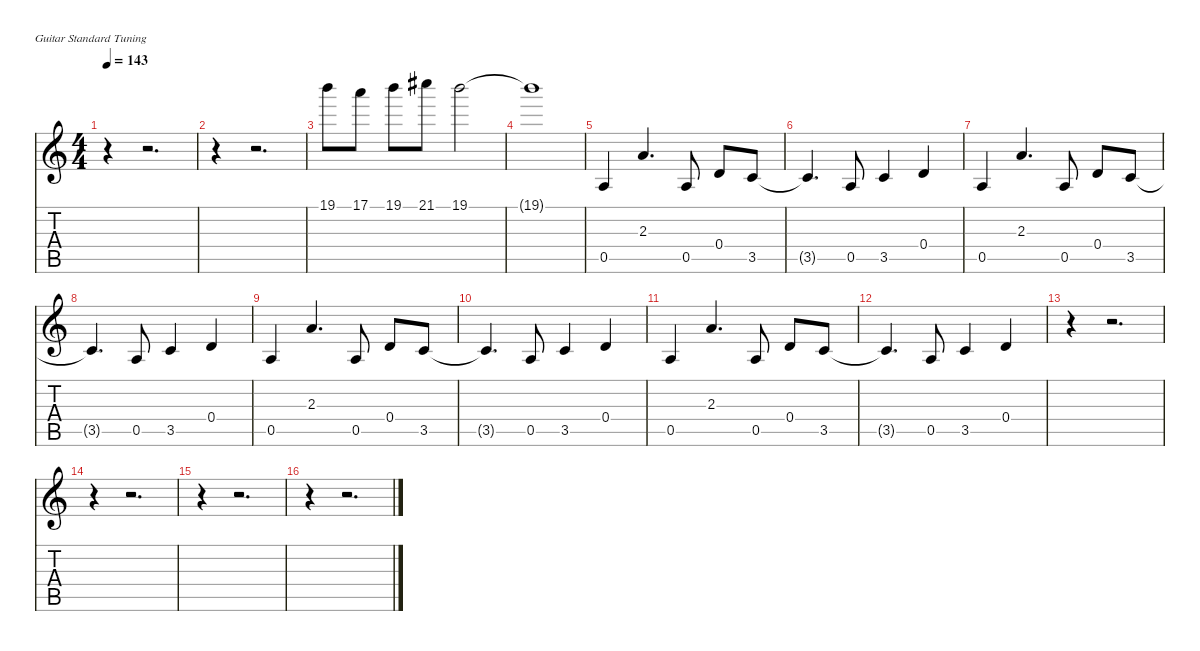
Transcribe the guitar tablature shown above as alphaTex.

\defaultSystemsLayout 4
\hideDynamics
\bracketExtendMode nobrackets
\singleTrackTrackNamePolicy hidden
\multiTrackTrackNamePolicy hidden
\firstSystemTrackNameMode fullname
\firstSystemTrackNameOrientation horizontal
\otherSystemsTrackNameOrientation horizontal
\track ("Rythm Guitar I (overdriven)" "od.guit.") {instrument overdrivenguitar}
\staff {score tabs}
\tuning (E4 B3 G3 D3 A2 E2)
\ts (4 4)
\tempo 143
\clef g2
\ks c
r.4{dy f beam Down} r.2{d beam Down} |
r.4{beam Down} r.2{d beam Down} |
19.1.8{beam Down} 17.1.8{beam Down} 19.1.8{beam Down} 21.1{acc #}.8{beam Down} 19.1.2{beam Down} |
19.1{t}.1{beam Down} |
0.5.4{beam Up} 2.3.4{d beam Up} 0.5.8{beam Up} 0.4.8{beam Up} 3.5.8{beam Up} |
3.5{t}.4{d beam Up} 0.5.8{beam Up} 3.5.4{beam Up} 0.4.4{beam Up} |
0.5.4{beam Up} 2.3.4{d beam Up} 0.5.8{beam Up} 0.4.8{beam Up} 3.5.8{beam Up} |
3.5{t}.4{d beam Up} 0.5.8{beam Up} 3.5.4{beam Up} 0.4.4{beam Up} |
0.5.4{beam Up} 2.3.4{d beam Up} 0.5.8{beam Up} 0.4.8{beam Up} 3.5.8{beam Up} |
3.5{t}.4{d beam Up} 0.5.8{beam Up} 3.5.4{beam Up} 0.4.4{beam Up} |
0.5.4{beam Up} 2.3.4{d beam Up} 0.5.8{beam Up} 0.4.8{beam Up} 3.5.8{beam Up} |
3.5{t}.4{d beam Up} 0.5.8{beam Up} 3.5.4{beam Up} 0.4.4{beam Up} |
r.4{beam Down} r.2{d beam Down} |
r.4{beam Down} r.2{d beam Down} |
r.4{beam Down} r.2{d beam Down} |
r.4{beam Down} r.2{d beam Down}
